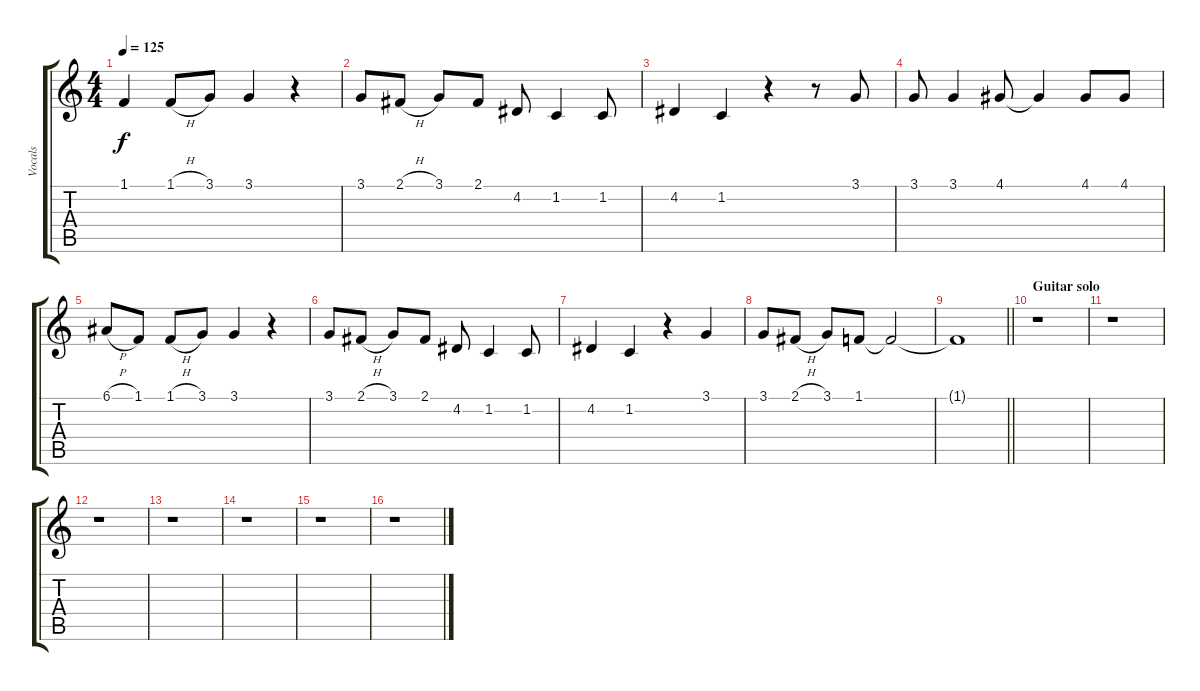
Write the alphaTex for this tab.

\track ("Vocals" "Vocals") {instrument tenorsax}
\staff {score tabs}
\tuning (E4 B3 G3 D3 A2 E2) {hide}
\ts (4 4)
\tempo 125
\clef g2
\ks c
1.1.4{dy f} 1.1{h}.8 3.1.8 3.1.4 r.4 |
3.1.8 2.1{h}.8 3.1.8 2.1.8 4.2.8 1.2.4 1.2.8 |
4.2.4 1.2.4 r.4 r.8 3.1.8 |
3.1.8 3.1.4 4.1.8 4.1{t}.4 4.1.8 4.1.8 |
6.1{h}.8 1.1.8 1.1{h}.8 3.1.8 3.1.4 r.4 |
3.1.8 2.1{h}.8 3.1.8 2.1.8 4.2.8 1.2.4 1.2.8 |
4.2.4 1.2.4 r.4 3.1.4 |
3.1.8 2.1{h}.8 3.1.8 1.1.8 1.1{t}.2 |
\barLineRight lightlight
1.1{t}.1 |
\section ("" "Guitar solo")
r.1 |
r.1 |
r.1 |
r.1 |
r.1 |
r.1 |
r.1
